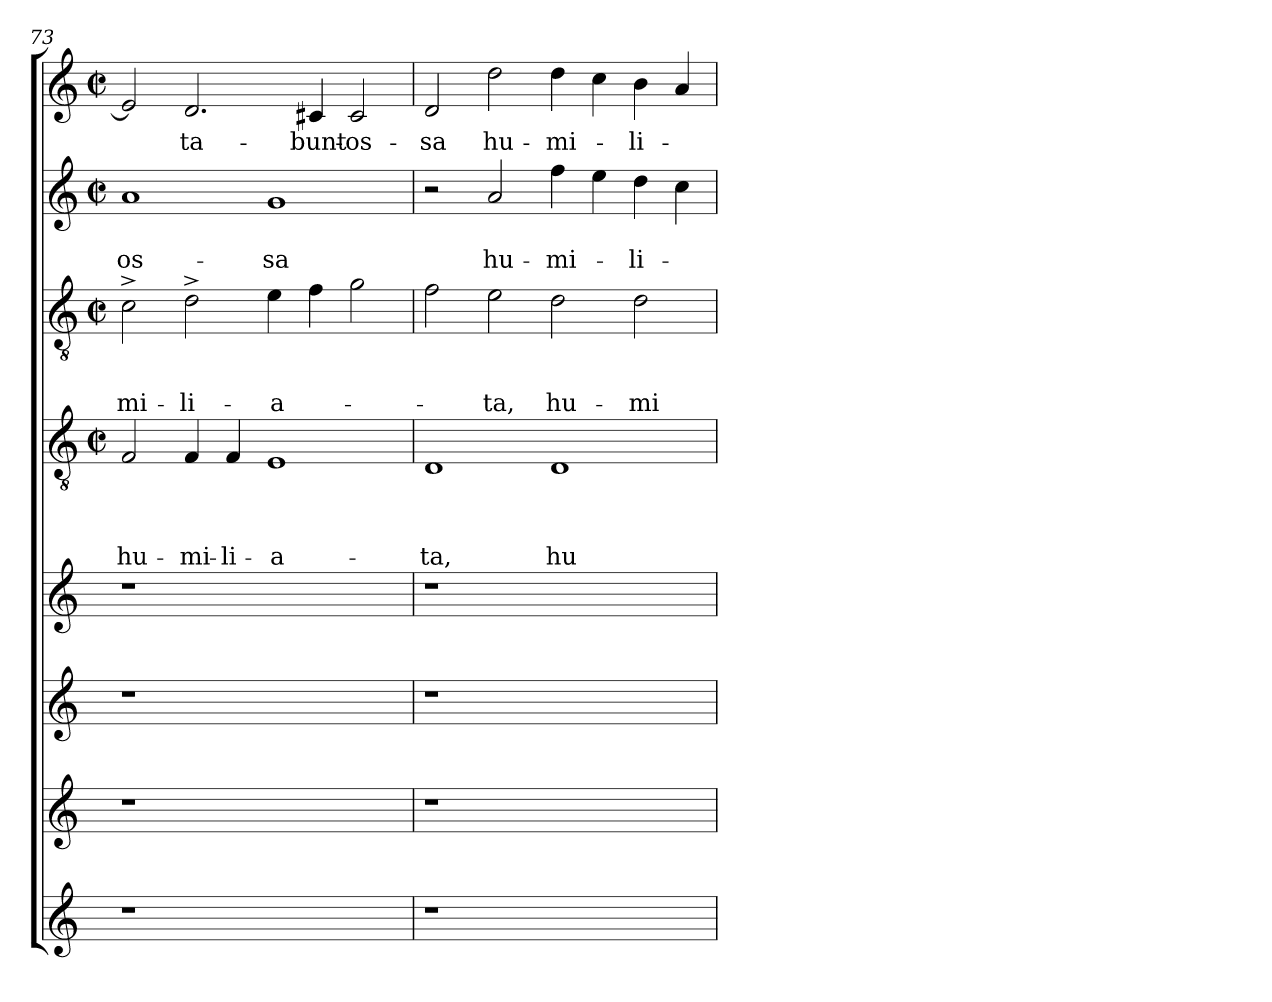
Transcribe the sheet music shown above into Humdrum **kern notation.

**kern	**kern	**kern	**kern	**kern	**text	**text	**text	**text	**kern	**text	**text	**text	**kern	**text	**text	**kern	**text
*part8	*part7	*part6	*part5	*part4	*part4	*part4	*part4	*part4	*part3	*part3	*part3	*part3	*part2	*part2	*part2	*part1	*part1
*staff8	*staff7	*staff6	*staff5	*staff4	*staff4	*staff4	*staff4	*staff4	*staff3	*staff3	*staff3	*staff3	*staff2	*staff2	*staff2	*staff1	*staff1
*clefG2	*clefG2	*clefG2	*clefG2	*clefGv2	*	*	*	*	*clefGv2	*	*	*	*clefG2	*	*	*clefG2	*
*k[]	*k[]	*k[]	*k[]	*k[]	*	*	*	*	*k[]	*	*	*	*k[]	*	*	*k[]	*
*C:	*C:	*C:	*C:	*C:	*	*	*	*	*C:	*	*	*	*C:	*	*	*C:	*
*	*	*	*	*M2/2	*	*	*	*	*M2/2	*	*	*	*M2/2	*	*	*M2/2	*
*	*	*	*	*met(c|)	*	*	*	*	*met(c|)	*	*	*	*met(c|)	*	*	*met(c|)	*
=73	=73	=73	=73	=73	=73	=73	=73	=73	=73	=73	=73	=73	=73	=73	=73	=73	=73
!	!	!	!	!	!	!	!	!LO:LY:b	!	!	!	!LO:LY:b	!	!	!LO:LY:b	!	!
1r	1r	1r	1r	2F/	.	.	.	hu-	2c^>\	.	.	-mi-	1a	.	os-	2e/]	.
!	!	!	!	!	!	!	!	!LO:LY:b	!	!	!	!LO:LY:b	!	!	!	!	!LO:LY:b
.	.	.	.	4F/	.	.	.	-mi-	2d^>\	.	.	-li-	.	.	.	2.d/	-ta-
!	!	!	!	!	!	!	!	!LO:LY:b	!	!	!	!	!	!	!	!	!
.	.	.	.	4F/	.	.	.	-li-	.	.	.	.	.	.	.	.	.
!	!	!	!	!	!	!	!	!LO:LY:b:rj	!	!	!	!LO:LY:b	!	!	!LO:LY:b	!	!
1ryy	1ryy	1ryy	1ryy	1E	.	.	.	-a-	4e\	.	.	-a-	1g	.	-sa	.	.
!	!	!	!	!	!	!	!	!	!	!	!	!	!	!	!	!	!LO:LY:b
.	.	.	.	.	.	.	.	.	4f\	.	.	.	.	.	.	4c#X/	-bunt-
!	!	!	!	!	!	!	!	!	!	!	!	!	!	!	!	!	!LO:LY:b
.	.	.	.	.	.	.	.	.	2g\	.	.	.	.	.	.	2c#/	-os-
=74	=74	=74	=74	=74	=74	=74	=74	=74	=74	=74	=74	=74	=74	=74	=74	=74	=74
!	!	!	!	!	!	!	!	!LO:LY:b	!	!	!	!	!	!	!	!	!LO:LY:b
1r	1r	1r	1r	1D	.	.	.	-ta,	2f\	.	.	.	2r	.	.	2d/	-sa
!	!	!	!	!	!	!	!	!	!	!	!	!LO:LY:b	!	!	!LO:LY:b	!	!LO:LY:b
.	.	.	.	.	.	.	.	.	2e\	.	.	-ta,	2a/	.	hu-	2dd\	hu-
!	!	!	!	!	!	!	!	!LO:LY:b	!	!	!	!LO:LY:b	!	!	!LO:LY:b	!	!LO:LY:b
1ryy	1ryy	1ryy	1ryy	1D	.	.	.	hu-	2d\	.	.	hu-	4ff\	.	-mi-	4dd\	-mi-
.	.	.	.	.	.	.	.	.	.	.	.	.	4ee\	.	.	4cc\	.
!	!	!	!	!	!	!	!	!	!	!	!	!LO:LY:b	!	!	!LO:LY:b	!	!LO:LY:b
.	.	.	.	.	.	.	.	.	[<2d\	.	.	-mi-	4dd\	.	-li-	4b\	-li-
.	.	.	.	.	.	.	.	.	.	.	.	.	4cc\	.	.	4a/	.
=	=	=	=	=	=	=	=	=	=	=	=	=	=	=	=	=	=
*-	*-	*-	*-	*-	*-	*-	*-	*-	*-	*-	*-	*-	*-	*-	*-	*-	*-
